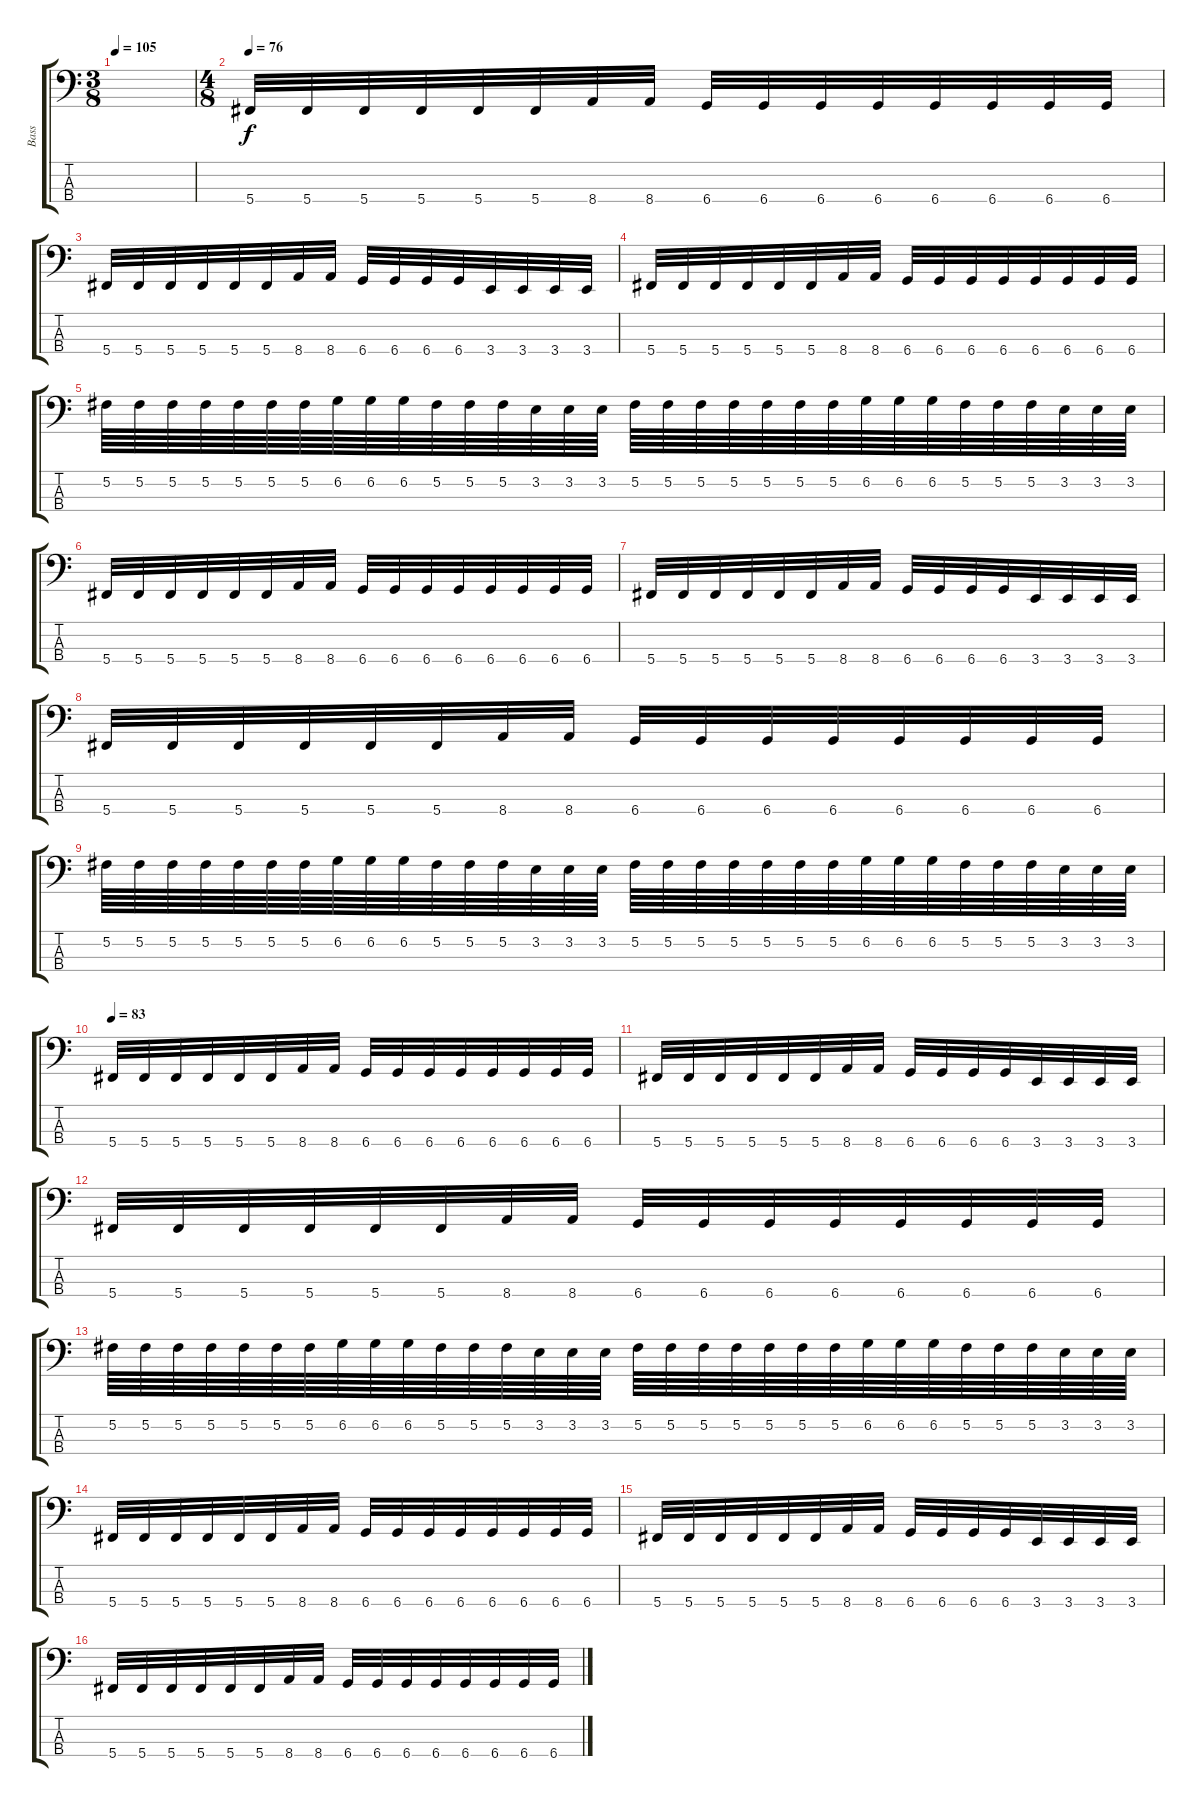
\track ("Bass" "Bass") {instrument electricbassfinger}
\staff {score tabs}
\tuning (Gb2 Db2 Ab1 Db1) {hide}
\ts (3 8)
\tempo 105
\clef f4
\ks c
|
\ts (4 8)
\tempo 76
5.4.32 5.4.32 5.4.32 5.4.32 5.4.32 5.4.32 8.4.32 8.4.32 6.4.32 6.4.32 6.4.32 6.4.32 6.4.32 6.4.32 6.4.32 6.4.32 |
5.4.32 5.4.32 5.4.32 5.4.32 5.4.32 5.4.32 8.4.32 8.4.32 6.4.32 6.4.32 6.4.32 6.4.32 3.4.32 3.4.32 3.4.32 3.4.32 |
5.4.32 5.4.32 5.4.32 5.4.32 5.4.32 5.4.32 8.4.32 8.4.32 6.4.32 6.4.32 6.4.32 6.4.32 6.4.32 6.4.32 6.4.32 6.4.32 |
5.2.64 5.2.64 5.2.64 5.2.64 5.2.64 5.2.64 5.2.64 6.2.64 6.2.64 6.2.64 5.2.64 5.2.64 5.2.64 3.2.64 3.2.64 3.2.64 5.2.64 5.2.64 5.2.64 5.2.64 5.2.64 5.2.64 5.2.64 6.2.64 6.2.64 6.2.64 5.2.64 5.2.64 5.2.64 3.2.64 3.2.64 3.2.64 |
5.4.32 5.4.32 5.4.32 5.4.32 5.4.32 5.4.32 8.4.32 8.4.32 6.4.32 6.4.32 6.4.32 6.4.32 6.4.32 6.4.32 6.4.32 6.4.32 |
5.4.32 5.4.32 5.4.32 5.4.32 5.4.32 5.4.32 8.4.32 8.4.32 6.4.32 6.4.32 6.4.32 6.4.32 3.4.32 3.4.32 3.4.32 3.4.32 |
5.4.32 5.4.32 5.4.32 5.4.32 5.4.32 5.4.32 8.4.32 8.4.32 6.4.32 6.4.32 6.4.32 6.4.32 6.4.32 6.4.32 6.4.32 6.4.32 |
5.2.64 5.2.64 5.2.64 5.2.64 5.2.64 5.2.64 5.2.64 6.2.64 6.2.64 6.2.64 5.2.64 5.2.64 5.2.64 3.2.64 3.2.64 3.2.64 5.2.64 5.2.64 5.2.64 5.2.64 5.2.64 5.2.64 5.2.64 6.2.64 6.2.64 6.2.64 5.2.64 5.2.64 5.2.64 3.2.64 3.2.64 3.2.64 |
\tempo 83
5.4.32 5.4.32 5.4.32 5.4.32 5.4.32 5.4.32 8.4.32 8.4.32 6.4.32 6.4.32 6.4.32 6.4.32 6.4.32 6.4.32 6.4.32 6.4.32 |
5.4.32 5.4.32 5.4.32 5.4.32 5.4.32 5.4.32 8.4.32 8.4.32 6.4.32 6.4.32 6.4.32 6.4.32 3.4.32 3.4.32 3.4.32 3.4.32 |
5.4.32 5.4.32 5.4.32 5.4.32 5.4.32 5.4.32 8.4.32 8.4.32 6.4.32 6.4.32 6.4.32 6.4.32 6.4.32 6.4.32 6.4.32 6.4.32 |
5.2.64 5.2.64 5.2.64 5.2.64 5.2.64 5.2.64 5.2.64 6.2.64 6.2.64 6.2.64 5.2.64 5.2.64 5.2.64 3.2.64 3.2.64 3.2.64 5.2.64 5.2.64 5.2.64 5.2.64 5.2.64 5.2.64 5.2.64 6.2.64 6.2.64 6.2.64 5.2.64 5.2.64 5.2.64 3.2.64 3.2.64 3.2.64 |
5.4.32 5.4.32 5.4.32 5.4.32 5.4.32 5.4.32 8.4.32 8.4.32 6.4.32 6.4.32 6.4.32 6.4.32 6.4.32 6.4.32 6.4.32 6.4.32 |
5.4.32 5.4.32 5.4.32 5.4.32 5.4.32 5.4.32 8.4.32 8.4.32 6.4.32 6.4.32 6.4.32 6.4.32 3.4.32 3.4.32 3.4.32 3.4.32 |
5.4.32 5.4.32 5.4.32 5.4.32 5.4.32 5.4.32 8.4.32 8.4.32 6.4.32 6.4.32 6.4.32 6.4.32 6.4.32 6.4.32 6.4.32 6.4.32
